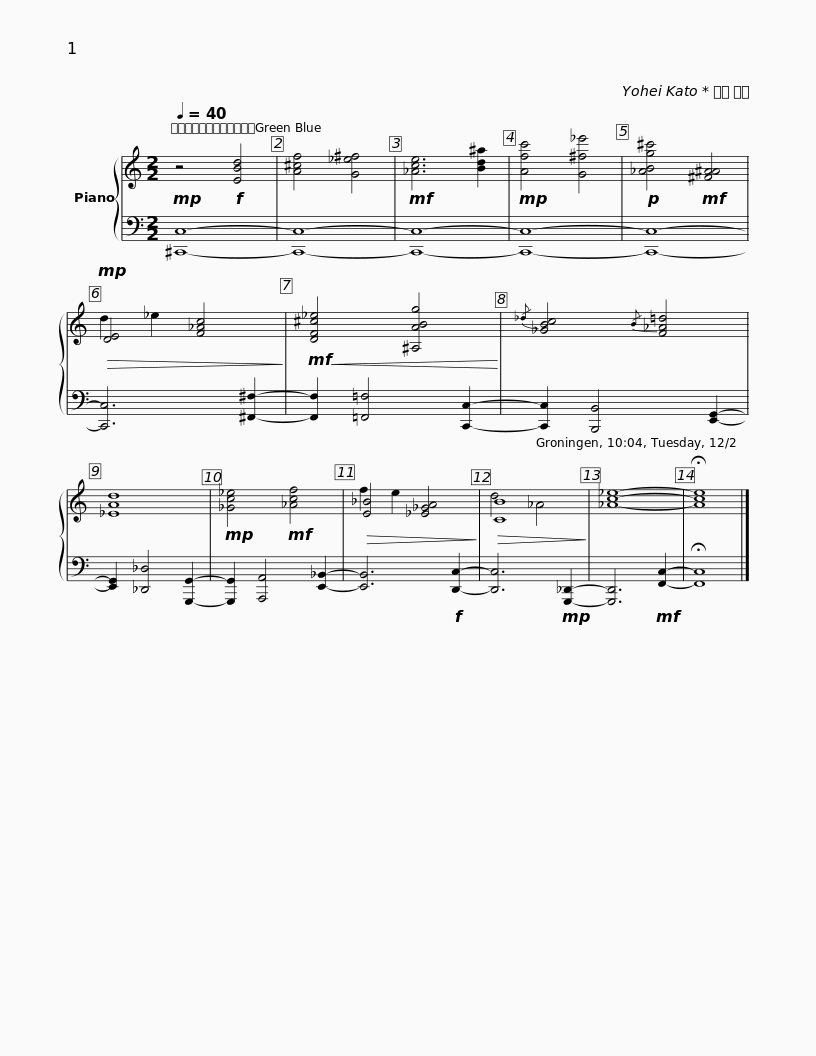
X:1
%%score { ( 1 3 ) | 2 }
L:1/8
Q:1/4=40
M:2/2
I:linebreak $
K:C
V:1 treble
V:3 treble
V:2 bass
V:1
!mp! z4!f! [EBd]4 | [A^cf]4 [G_e^f]4 |!mf! [_Ace]6 [Bd^a]2 |!mp! [Afc']4 [G^f_e']4 |!p! [_ABg^c']4!mf! [^FA^A]4 | %5
!mp!!>(! [DE]4 [F_Ac]4!>)! |!mf!!<(! [DF^c_e]4 [^A,ABg]4!<)! |${/_d} [_GBc]4{/B} [F_A=d]4 | [_EAd]8 |!mp! [_Gc_e]4!mf! [_Acf]4 | %10
!>(! [E_B]4 [_E_GA]4!>)! |!>(! [CB]8!>)! | [_Ac_e]8- | !fermata![Ace]8 |] %14
V:2
 [^C,,C,]8- | [C,,C,]8- | [C,,C,]8- | [C,,C,]8- | [C,,C,]8- | %5
 [C,,C,]6 [^F,,^F,]2- | [F,,F,]2 [=F,,=F,]4 [C,,C,]2- |$ [C,,C,]2 [B,,,B,,]4 [E,,G,,]2- | [E,,G,,]2 [_D,,_D,]4 [G,,,G,,]2- | [G,,,G,,]2 [A,,,A,,]4 [E,,_B,,]2- | %10
 [E,,B,,]6!f! [D,,C,]2- | [D,,C,]6!mp! [G,,,_D,,]2- | [G,,,D,,]6!mf! [F,,C,]2- | !fermata![F,,C,]8 |] %14
V:3
 x8 | x8 | x8 | x8 | x8 | %5
 d2 _e2 x4 | x8 |$ x8 | x8 | x8 | %10
 f2 e2 x4 | d4 _A4 | x8 | x8 |] %14
